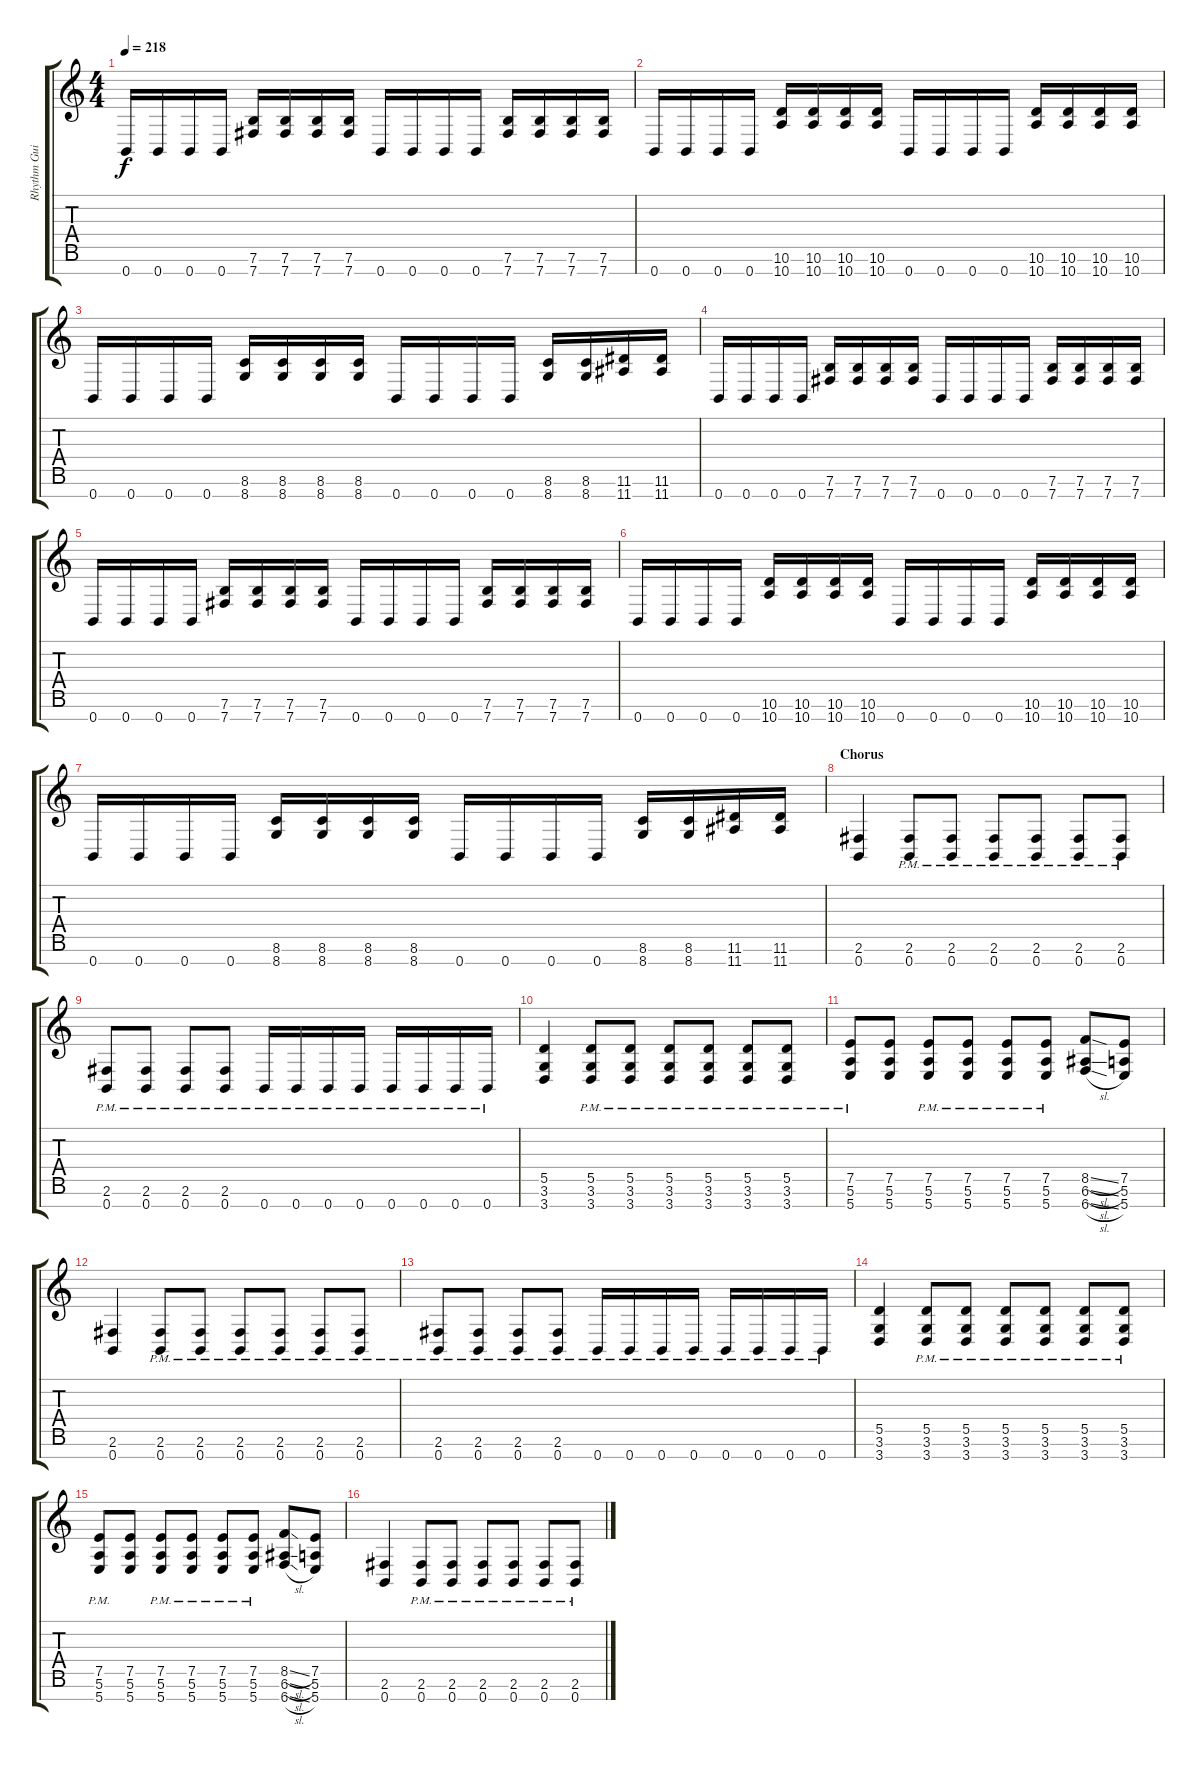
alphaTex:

\track ("Rhythm Guitar L" "Rhythm Gui") {instrument overdrivenguitar}
\staff {score tabs}
\tuning (E4 B3 G3 D3 A2 E2 B1) {hide}
\ts (4 4)
\tempo 218
\clef g2
\ks c
0.7.16{dy f} 0.7.16 0.7.16 0.7.16 (7.6 7.7).16 (7.6 7.7).16 (7.6 7.7).16 (7.6 7.7).16 0.7.16 0.7.16 0.7.16 0.7.16 (7.6 7.7).16 (7.6 7.7).16 (7.6 7.7).16 (7.6 7.7).16 |
0.7.16 0.7.16 0.7.16 0.7.16 (10.6 10.7).16 (10.6 10.7).16 (10.6 10.7).16 (10.6 10.7).16 0.7.16 0.7.16 0.7.16 0.7.16 (10.6 10.7).16 (10.6 10.7).16 (10.6 10.7).16 (10.6 10.7).16 |
0.7.16 0.7.16 0.7.16 0.7.16 (8.6 8.7).16 (8.6 8.7).16 (8.6 8.7).16 (8.6 8.7).16 0.7.16 0.7.16 0.7.16 0.7.16 (8.6 8.7).16 (8.6 8.7).16 (11.6 11.7).16 (11.6 11.7).16 |
0.7.16 0.7.16 0.7.16 0.7.16 (7.6 7.7).16 (7.6 7.7).16 (7.6 7.7).16 (7.6 7.7).16 0.7.16 0.7.16 0.7.16 0.7.16 (7.6 7.7).16 (7.6 7.7).16 (7.6 7.7).16 (7.6 7.7).16 |
0.7.16 0.7.16 0.7.16 0.7.16 (7.6 7.7).16 (7.6 7.7).16 (7.6 7.7).16 (7.6 7.7).16 0.7.16 0.7.16 0.7.16 0.7.16 (7.6 7.7).16 (7.6 7.7).16 (7.6 7.7).16 (7.6 7.7).16 |
0.7.16 0.7.16 0.7.16 0.7.16 (10.6 10.7).16 (10.6 10.7).16 (10.6 10.7).16 (10.6 10.7).16 0.7.16 0.7.16 0.7.16 0.7.16 (10.6 10.7).16 (10.6 10.7).16 (10.6 10.7).16 (10.6 10.7).16 |
0.7.16 0.7.16 0.7.16 0.7.16 (8.6 8.7).16 (8.6 8.7).16 (8.6 8.7).16 (8.6 8.7).16 0.7.16 0.7.16 0.7.16 0.7.16 (8.6 8.7).16 (8.6 8.7).16 (11.6 11.7).16 (11.6 11.7).16 |
\section ("" "Chorus")
(2.6 0.7).4 (2.6{pm} 0.7{pm}).8 (2.6{pm} 0.7{pm}).8 (2.6{pm} 0.7{pm}).8 (2.6{pm} 0.7{pm}).8 (2.6{pm} 0.7{pm}).8 (2.6{pm} 0.7{pm}).8 |
(2.6{pm} 0.7{pm}).8 (2.6{pm} 0.7{pm}).8 (2.6{pm} 0.7{pm}).8 (2.6{pm} 0.7{pm}).8 0.7{pm}.16 0.7{pm}.16 0.7{pm}.16 0.7{pm}.16 0.7{pm}.16 0.7{pm}.16 0.7{pm}.16 0.7{pm}.16 |
(5.5 3.6 3.7).4 (5.5{pm} 3.6{pm} 3.7{pm}).8 (5.5{pm} 3.6{pm} 3.7{pm}).8 (5.5{pm} 3.6{pm} 3.7{pm}).8 (5.5{pm} 3.6{pm} 3.7{pm}).8 (5.5{pm} 3.6{pm} 3.7{pm}).8 (5.5{pm} 3.6{pm} 3.7{pm}).8 |
(7.5{pm} 5.6{pm} 5.7{pm}).8 (7.5 5.6 5.7).8 (7.5{pm} 5.6{pm} 5.7{pm}).8 (7.5{pm} 5.6{pm} 5.7{pm}).8 (7.5{pm} 5.6{pm} 5.7{pm}).8 (7.5{pm} 5.6{pm} 5.7{pm}).8 (8.5{sl} 6.6{sl} 6.7{sl}).8 (7.5 5.6 5.7).8 |
(2.6 0.7).4 (2.6{pm} 0.7{pm}).8 (2.6{pm} 0.7{pm}).8 (2.6{pm} 0.7{pm}).8 (2.6{pm} 0.7{pm}).8 (2.6{pm} 0.7{pm}).8 (2.6{pm} 0.7{pm}).8 |
(2.6{pm} 0.7{pm}).8 (2.6{pm} 0.7{pm}).8 (2.6{pm} 0.7{pm}).8 (2.6{pm} 0.7{pm}).8 0.7{pm}.16 0.7{pm}.16 0.7{pm}.16 0.7{pm}.16 0.7{pm}.16 0.7{pm}.16 0.7{pm}.16 0.7{pm}.16 |
(5.5 3.6 3.7).4 (5.5{pm} 3.6{pm} 3.7{pm}).8 (5.5{pm} 3.6{pm} 3.7{pm}).8 (5.5{pm} 3.6{pm} 3.7{pm}).8 (5.5{pm} 3.6{pm} 3.7{pm}).8 (5.5{pm} 3.6{pm} 3.7{pm}).8 (5.5{pm} 3.6{pm} 3.7{pm}).8 |
(7.5{pm} 5.6{pm} 5.7{pm}).8 (7.5 5.6 5.7).8 (7.5{pm} 5.6{pm} 5.7{pm}).8 (7.5{pm} 5.6{pm} 5.7{pm}).8 (7.5{pm} 5.6{pm} 5.7{pm}).8 (7.5{pm} 5.6{pm} 5.7{pm}).8 (8.5{sl} 6.6{sl} 6.7{sl}).8 (7.5 5.6 5.7).8 |
(2.6 0.7).4 (2.6{pm} 0.7{pm}).8 (2.6{pm} 0.7{pm}).8 (2.6{pm} 0.7{pm}).8 (2.6{pm} 0.7{pm}).8 (2.6{pm} 0.7{pm}).8 (2.6{pm} 0.7{pm}).8
